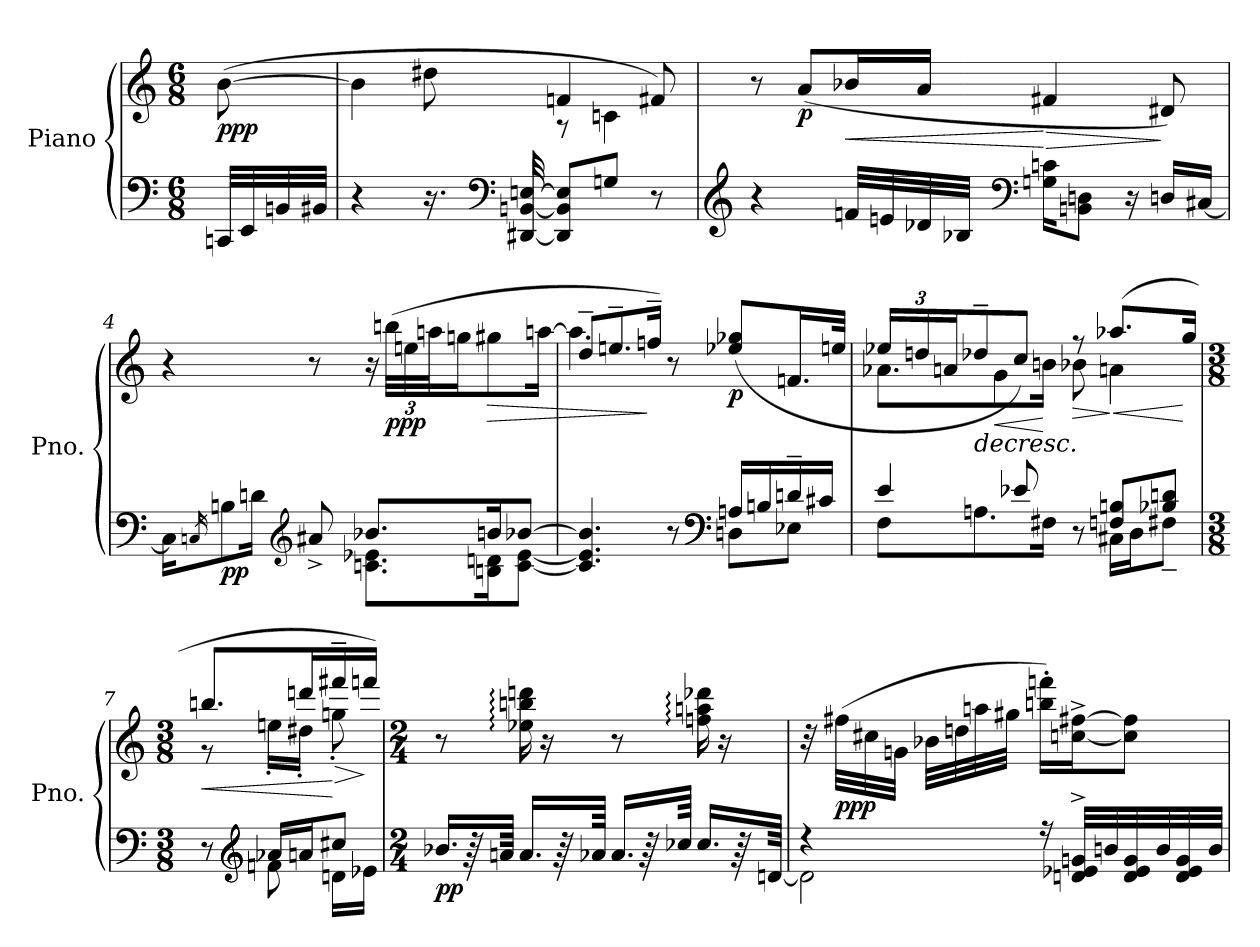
**kern	**kern	**dynam
*part1	*part1	*part1
*staff2	*staff1	*staff1/2
*I"Piano	*	*
*I'Pno.	*	*
*clefF4	*clefG2	*
*k[]	*k[]	*
*M6/8	*M6/8	*
*MM50	*MM50	*
=1	=1	=1
!	!	!LO:DY:b
32CCn/LLL	(>[8b\	ppp
32EE/	.	.
32BBn/	.	.
32BB#X/JJJ	.	.
=2	=2	=2
*	*^	*
4r	4b\]	4.ryy	.
16.r	8dd#X\	.	.
*clefF4	*	*	*
[32DD#X/ [32BBn/ [32En/	.	.	.
8DD#/] 8BB/] 8E/]L	4fn/	8r	.
8Gn/J	.	4cn\	.
8r	8f#X/)	.	.
*	*v	*v	*
!!LO:LB:g=z
=3	=3	=3
*clefG2	*	*
4r	8r	.
!	!	!LO:DY:b
.	(<8a/L	p
!	!	!LO:HP:b
32fn/LLL	16b-X/L	<
32en/	.	.
32d-X/	16a/JJ	.
32B-X/JJJ	.	.
*clefF4	*	*
!	!	!LO:HP:n=1:b
16Gn\ 16cn\KL	4f#X/	[ >
8BBn\ 8Dn\J	.	.
16r	.	.
16Dn/LL	8d#X/)	]
[16C#X/JJ	.	.
=4	=4	=4
*^	*	*
16C#\KL]	4.ryy	4r	.
16qCn/	.	.	.
!	!	!	!LO:DY:b=2
8Bn\	.	.	pp
16dn\Jk	.	.	.
*clefG2	*	*	*
8a#X^/	.	8r	.
8.b-X/L	8.cn\ 8.e-X\L	16r	.
*	*	*Xbrackettup	*
!	!	!	!LO:DY:b
.	.	(>48bbn\LLL	ppp
.	.	48een\	.
.	.	48aan\J	.
.	.	16ggn\J	.
!	!	!	!LO:HP:b
16bn/K	16Bn\ 16dn\K	8gg#X\	>
[8b-X/J	[8c\ [8e-\J	.	.
.	.	[16aan\Jk	.
!!LO:LB:g=z
=5	=5	=5	=5
*	*	*^	*
4.c/] 4.e-/] 4.b-/]	2ryy	(>8dd~/L	4.aa\])	.
.	.	8.een~/	.	.
.	.	16ffn~/Jk)	.	]
8r	.	8r	4.ryy	.
*clefF4	*	*	*	*
!	!	!	!	!LO:DY:b
16An/LL	8Dn\L	(<8ee-X/ 8gg-X/L	.	p
16Bn/	.	.	.	.
16dn~/	8E-X\J	16.fn/L	.	.
16c#X/JJ	.	.	.	.
.	.	32een/JJk	.	.
=6	=6	=6	=6	=6
4e/	8F\L	24ee-X/LL	8.a-X\L	.
.	.	24ddn/	.	.
.	.	24an/J	.	.
!	!	!	!	!LO:HP:b
.	8.An\	8dd-X~/	.	>
!	!	!	!	!LO:HP:b
.	.	.	8g\	<
8e-X/	.	8cc/J)	.	]
.	16F#X\Jk	.	16bn\Jk	[
!	!	!	!	!LO:HP:b
8r	8ryy	8r	8b-X\	>
!	!	!	!	!LO:HP:n=1:b
8Fn/ 8Bn/L	16C#X\LL	(>8.aa-X/L	4an\	] <
.	16D\J	.	.	.
8B-X/ 8dn/J	8F#X~\J	.	.	.
.	.	16gg/Jk	.	[
!!LO:LB:g=z	!!
=7	=7	=7	=7	=7
*M3/8	*	*M3/8	*	*
!	!	!	!	!LO:HP:b
8r	8ryy	8.bbn/L	8r	<
*clefG2	*	*	*	*
16a-X/LL	8fn\	.	16een'\LL	.
16an/J	.	16dddn/L	16dd#X'\JJ	.
!	!	!	!	!LO:HP:n=1:b
8cc#X/J	16dn\LL	16fff#X~/	8ggn'\	[ >
.	16e-X\JJ	16fffn/JJ)	.	]
*v	*v	*	*	*
*	*v	*v	*
=8	=8	=8
*M2/4	*M2/4	*
*^	*	*
!	!	!	!LO:DY:b=2
*v	*v	*	*
16.b-X/LL	8r	pp
64r	.	.
64an/JJkk	.	.
16.a/LL	16ee-X\: 16bbn\: 16dddn\:	.
.	16r	.
64r	.	.
64a-X/JJkk	.	.
16.a-/LL	8r	.
64r	.	.
64cc-X/JJkk	.	.
16.cc-/LL	16ffn\: 16aan\: 16ddd-X\:	.
.	16r	.
64r	.	.
[64dn/JJkk	.	.
!!LO:PB:g=z
=9	=9	=9
*^	*	*
4r	2d\]	32r	.
!	!	!	!LO:DY:b
.	.	(>32ff#X\LLL	ppp
.	.	32cc#X\	.
.	.	32gn\JJJ	.
.	.	32b-X\LLL	.
.	.	32ddn\	.
.	.	32aan\	.
.	.	32gg#X\JJJ	.
16r	.	16bbn\' 16fffn\'LL)	.
!	!	!	!LO:DY:b=2
32dn/^ 32e-X/^ 32gn/^LLL	.	[16ccn\^ [16ff#X\^J	other-dynamics
32bn/	.	.	.
32d/ 32e-/ 32g/	.	8cc\] 8ff#\]J	.
32b/	.	.	.
32d/ 32e-/ 32g/	.	.	.
32b/JJJ	.	.	.
*v	*v	*	*
=	=	=
*-	*-	*-
